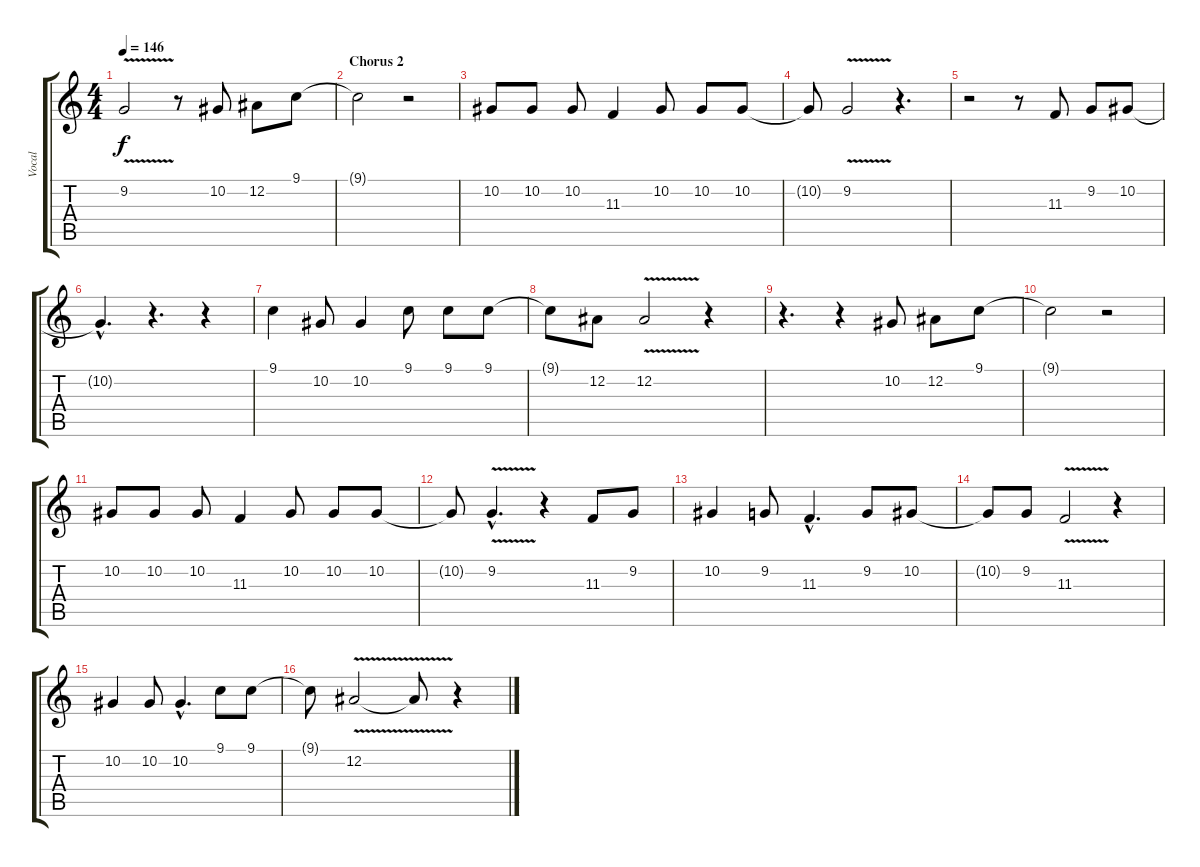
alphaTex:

\track ("Vocal" "Vocal") {instrument viola}
\staff {score tabs}
\tuning (Eb4 Bb3 Gb3 Db3 Ab2 Eb2) {hide}
\ts (4 4)
\tempo 146
\clef g2
\ks c
9.2{v}.2{dy f} r.8 10.2.8 12.2.8 9.1.8 |
\section ("" "Chorus 2")
9.1{t}.2 r.2 |
10.2.8 10.2.8 10.2.8 11.3.4 10.2.8 10.2.8 10.2.8 |
10.2{t}.8 9.2{v}.2 r.4{d} |
r.2 r.8 11.3.8 9.2.8 10.2.8 |
10.2{hac t}.4{d} r.4{d} r.4 |
9.1.4 10.2.8 10.2.4 9.1.8 9.1.8 9.1.8 |
9.1{t}.8 12.2.8 12.2{v}.2 r.4 |
r.4{d} r.4 10.2.8 12.2.8 9.1.8 |
9.1{t}.2 r.2 |
10.2.8 10.2.8 10.2.8 11.3.4 10.2.8 10.2.8 10.2.8 |
10.2{t}.8 9.2{v hac}.4{d} r.4 11.3.8 9.2.8 |
10.2.4 9.2.8 11.3{hac}.4{d} 9.2.8 10.2.8 |
10.2{t}.8 9.2.8 11.3{v}.2 r.4 |
10.2.4 10.2.8 10.2{hac}.4{d} 9.1.8 9.1.8 |
9.1{t}.8 12.2{v}.2 12.2{t}.8 r.4
